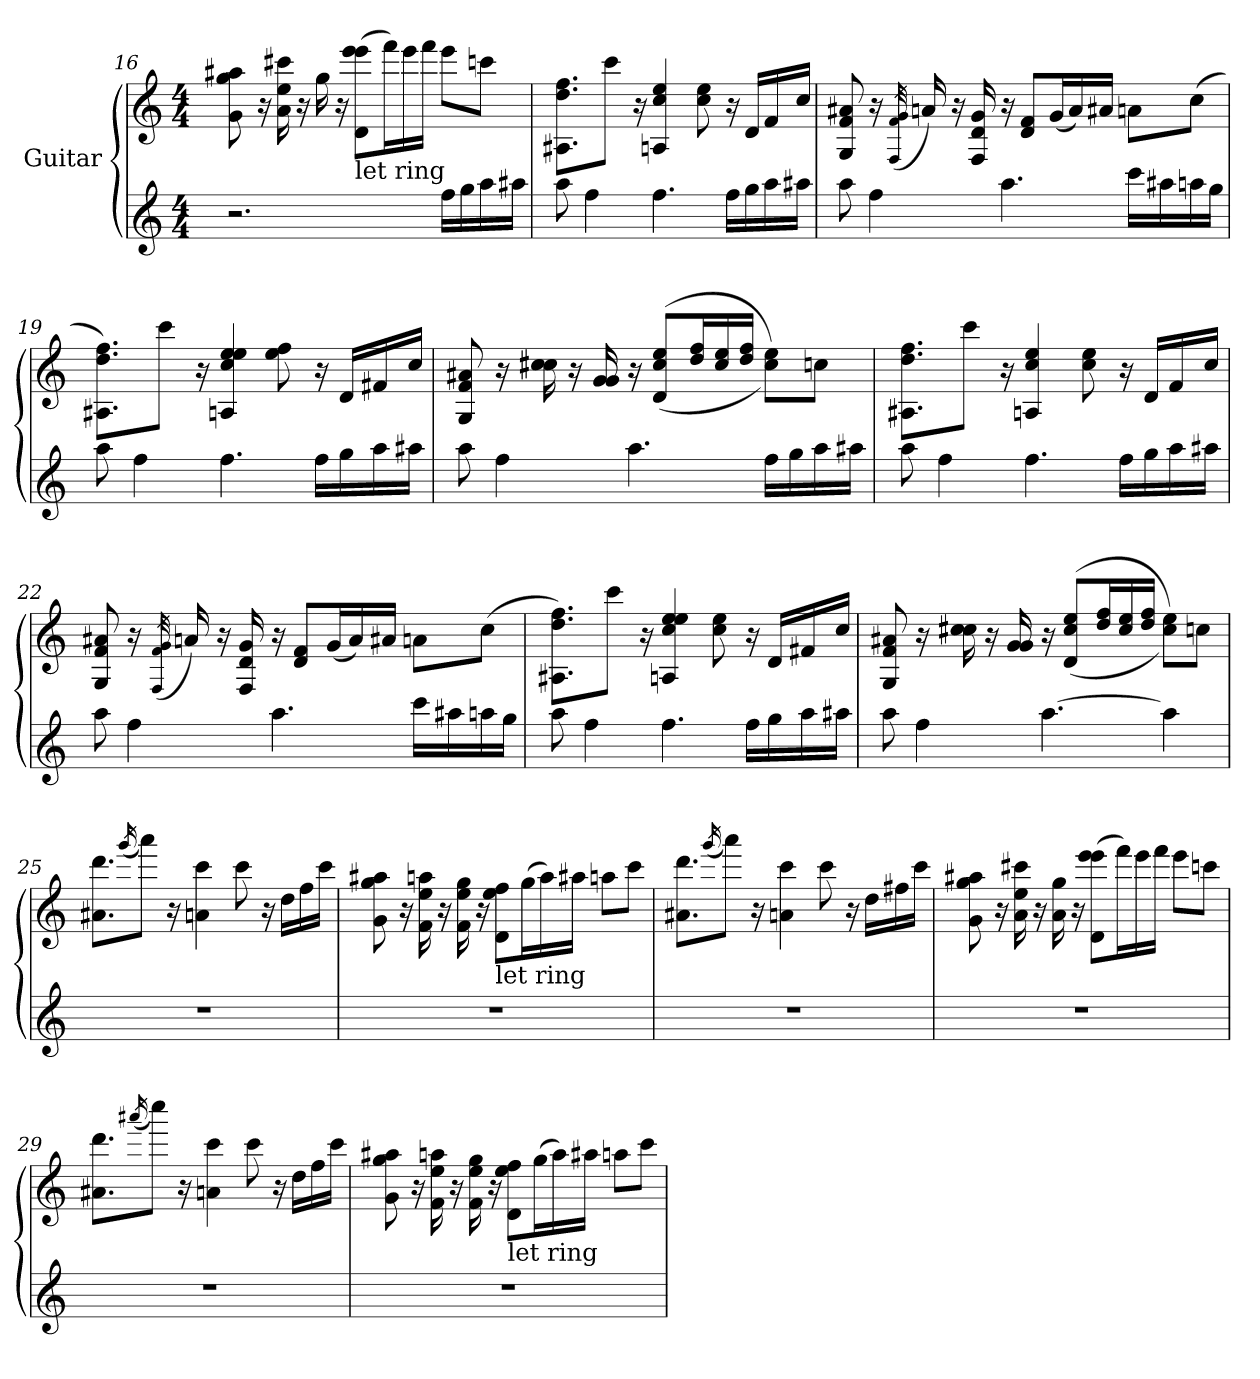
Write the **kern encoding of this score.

**kern	**kern
*part2	*part1
*staff2	*staff1
*I"Guitar	*I"Guitar
*clefG2	*clefG2
*ITrd7c12	*ITrd7c12
*k[]	*k[]
*C:	*C:
*M4/4	*M4/4
=16	=16
2.r	8G\ 8g\ 8a#X\
.	16r
.	16A\ 16e\ 16cc#X\
.	16r
.	16g\
.	16r
!	!LO:TX:b:t=let ring
.	(8D\ 8ee\ 8ee\L
.	16ff\L)
.	16ee\
.	16ff\JJ
16f\LL	8ee\L
16g\	.
16a\	8ccn\J
16a#X\JJ	.
!!LO:LB:g=z
=17	=17
8a\	8.AA#X\ 8.d\ 8.f\L
4f\	.
.	8cc\J
.	16r
4.f\	4AAn/ 4c/ 4e/
.	8c\ 8e\
16f\LL	16r
16g\	16D/LL
16a\	16F/
16a#X\JJ	16c/JJ
=18	=18
8a\	8GG/ 8F/ 8A#X/
4f\	16r
.	(32qFF/ 32qF/ 32qG/
.	16An/)
.	16r
.	16FF/ 16D/ 16G/
4.a\	16r
.	8D/ 8F/L
.	(16G/L
.	16A/)
.	16A#X/JJ
16cc\LL	8An\L
16a#X\	.
16an\	(8c\J
16g\JJ	.
!!LO:LB:g=z
=19	=19
8a\	8.AA#X\ 8.d\ 8.f\L)
4f\	.
.	8cc\J
.	16r
4.f\	4AAn/ 4c/ 4e/ 4e/
.	8e\ 8f\
16f\LL	16r
16g\	16D/LL
16a\	16F#X/
16a#X\JJ	16c/JJ
=20	=20
8a\	8GG/ 8F/ 8A#X/
4f\	16r
.	16c#X\ 16c#\
.	16r
.	16G/ 16G/
4.a\	16r
.	((8D/ 8c#/ 8e/L
.	16d/ 16f/L
.	16c#/ 16e/
.	16d/ 16f/JJ
16f\LL	8c#\ 8e\L))
16g\	.
16a\	8cn\J
16a#X\JJ	.
!!LO:PB:g=z
=21	=21
8a\	8.AA#X\ 8.d\ 8.f\L
4f\	.
.	8cc\J
.	16r
4.f\	4AAn/ 4c/ 4e/
.	8c\ 8e\
16f\LL	16r
16g\	16D/LL
16a\	16F/
16a#X\JJ	16c/JJ
=22	=22
8a\	8GG/ 8F/ 8A#X/
4f\	16r
.	(32qFF/ 32qF/ 32qG/
.	16An/)
.	16r
.	16FF/ 16D/ 16G/
4.a\	16r
.	8D/ 8F/L
.	(16G/L
.	16A/)
.	16A#X/JJ
16cc\LL	8An\L
16a#X\	.
16an\	(8c\J
16g\JJ	.
!!LO:LB:g=z
=23	=23
8a\	8.AA#X\ 8.d\ 8.f\L)
4f\	.
.	8cc\J
.	16r
4.f\	4AAn/ 4c/ 4e/ 4e/
.	8c\ 8e\
16f\LL	16r
16g\	16D/LL
16a\	16F#X/
16a#X\JJ	16c/JJ
=24	=24
8a\	8GG/ 8F/ 8A#X/
4f\	16r
.	16c#X\ 16c#\
.	16r
.	16G/ 16G/
[4.a\	16r
.	((8D/ 8c#/ 8e/L
.	16d/ 16f/L
.	16c#/ 16e/
.	16d/ 16f/JJ
4a\]	8c#\ 8e\L))
.	8cn\J
!!LO:LB:g=z
=25	=25
1r	8.A#X\ 8.dd\L
.	(16qgg/
.	8aa\J)
.	16r
.	4An\ 4cc\
.	8cc\
.	16r
.	16d\LL
.	16f\
.	16cc\JJ
=26	=26
1r	8G\ 8g\ 8a#X\
.	16r
.	16F\ 16e\ 16an\
.	16r
.	16F\ 16e\ 16g\
.	16r
!	!LO:TX:b:t=let ring
.	8D\ 8e\ 8f\L
.	(16g\L
.	16a\)
.	16a#X\JJ
.	8an\L
.	8cc\J
!!LO:LB:g=z
=27	=27
1r	8.A#X\ 8.dd\L
.	(16qgg/
.	8aa\J)
.	16r
.	4An\ 4cc\
.	8cc\
.	16r
.	16d\LL
.	16f#X\
.	16cc\JJ
=28	=28
1r	8G\ 8g\ 8a#X\
.	16r
.	16A\ 16e\ 16cc#X\
.	16r
.	16A\ 16g\
.	16r
.	(8D\ 8ee\ 8ee\L
.	16ff\L)
.	16ee\
.	16ff\JJ
.	8ee\L
.	8ccn\J
!!LO:LB:g=z
=29	=29
1r	8.A#X\ 8.dd\L
.	(16qaa#X/
.	8ccc\J)
.	16r
.	4An\ 4cc\
.	8cc\
.	16r
.	16d\LL
.	16f\
.	16cc\JJ
=30	=30
1r	8G\ 8g\ 8a#X\
.	16r
.	16F\ 16e\ 16an\
.	16r
.	16F\ 16e\ 16g\
.	16r
!	!LO:TX:b:t=let ring
.	8D\ 8e\ 8f\L
.	(16g\L
.	16a\)
.	16a#X\JJ
.	8an\L
.	8cc\J
=	=
*-	*-
